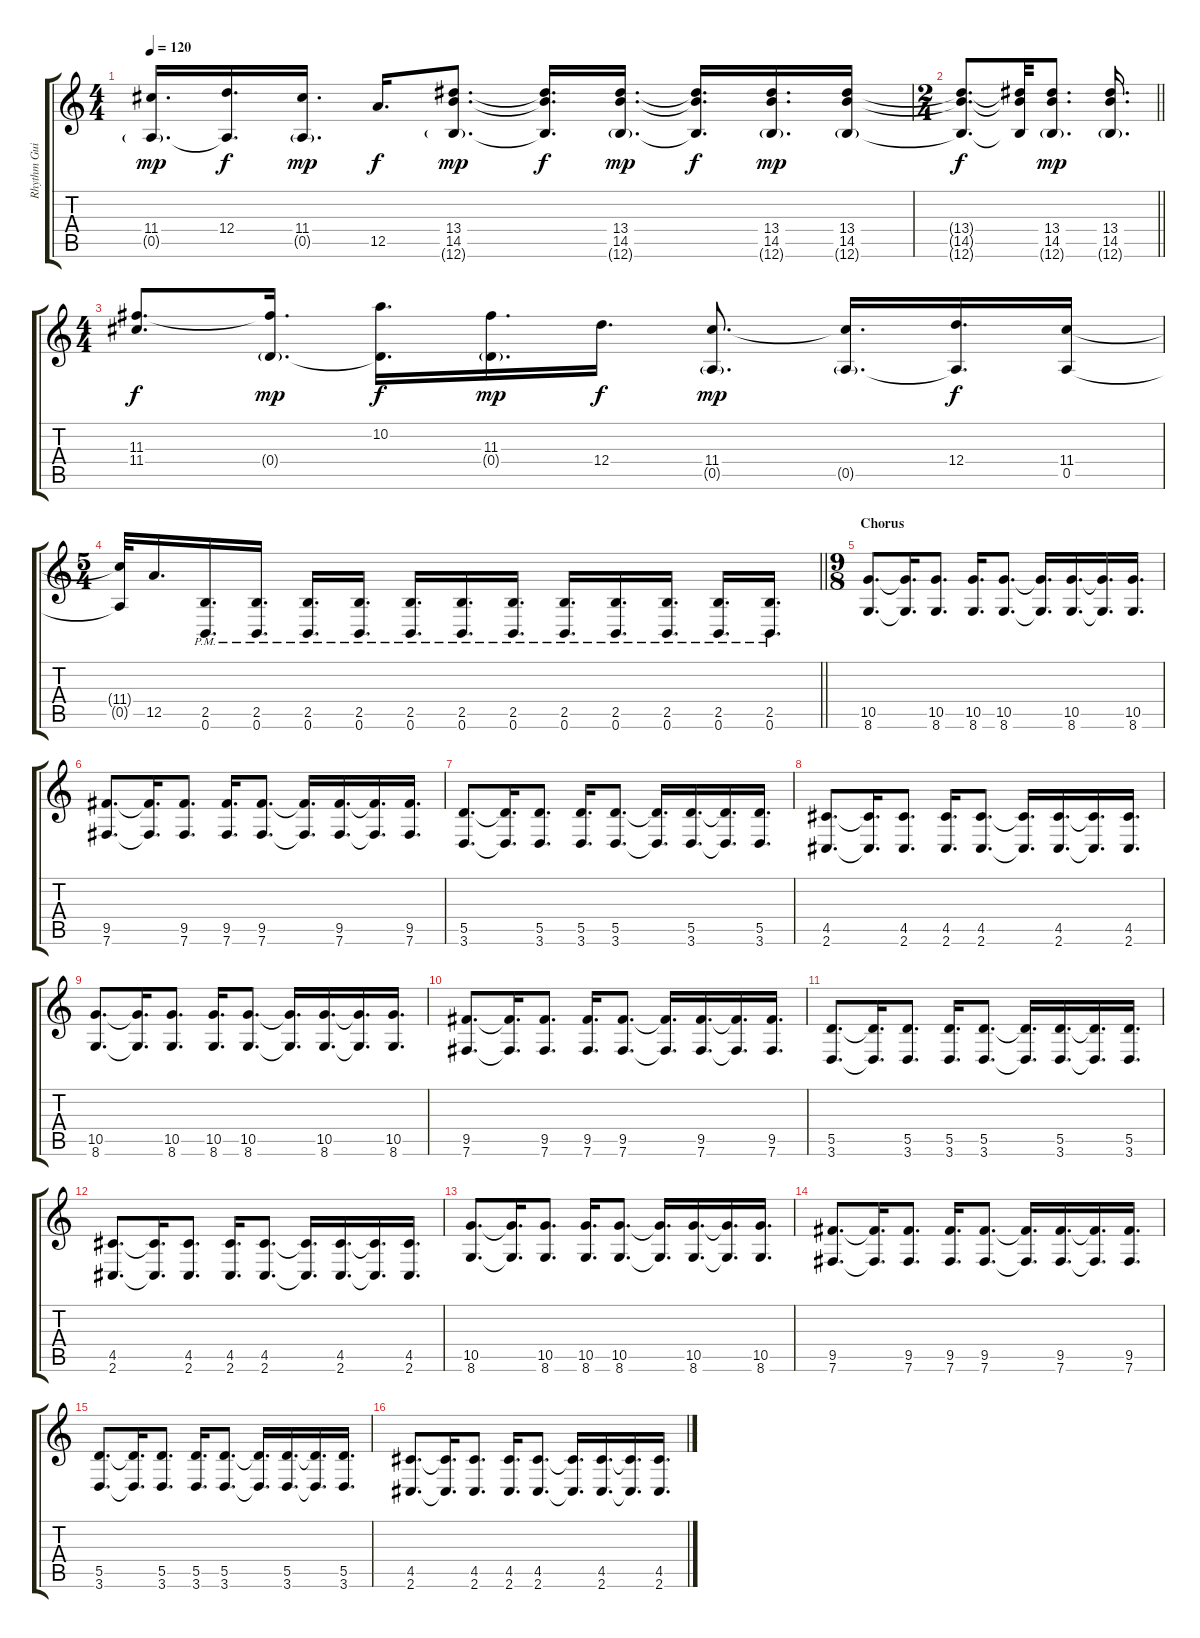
\track ("Rhythm Guitar" "Rhythm Gui") {instrument electricguitarjazz}
\staff {score tabs}
\tuning (E4 B3 G3 D3 A2 B1) {hide}
\ts (4 4)
\tempo 120
\clef g2
\ks c
(11.4{t} 0.5{g}).16{d dy mp} (12.4 0.5{t}).16{d dy f} (11.4 0.5{g}).16{d dy mp} 12.5.16{d dy f} (13.4 14.5 12.6{g}).8{d dy mp} (13.4{t} 14.5{t} 12.6{t}).16{d dy f} (13.4 14.5 12.6{g}).16{d dy mp} (13.4{t} 14.5{t} 12.6{t}).16{d dy f} (13.4 14.5 12.6{g}).16{d dy mp} (13.4 14.5 12.6{g}).16 |
\ts (2 4)
\barLineRight lightlight
(13.4{t} 14.5{t} 12.6{t}).8{d dy f} (13.4{t} 14.5{t} 12.6{t}).32 (13.4 14.5 12.6{g}).8{d dy mp} (13.4 14.5 12.6{g}).16{d} |
\ts (4 4)
(11.3 11.4).8{d dy f} (11.3{t} 0.4{g}).16{d dy mp} (10.2 0.4{t}).16{d dy f} (11.3 0.4{g}).16{d dy mp} 12.4.16{d dy f} (11.4 0.5{g}).8{d dy mp} (11.4{t} 0.5{g}).16{d} (12.4 0.5{t}).16{d dy f} (11.4 0.5).16 |
\ts (5 4)
\barLineRight lightlight
(11.4{t} 0.5{t}).32 12.5.16{d} (2.5{pm} 0.6{pm}).16{d} (2.5{pm} 0.6{pm}).16{d} (2.5{pm} 0.6{pm}).16{d} (2.5{pm} 0.6{pm}).16{d} (2.5{pm} 0.6{pm}).16{d} (2.5{pm} 0.6{pm}).16{d} (2.5{pm} 0.6{pm}).16{d} (2.5{pm} 0.6{pm}).16{d} (2.5{pm} 0.6{pm}).16{d} (2.5{pm} 0.6{pm}).16{d} (2.5{pm} 0.6{pm}).16{d} (2.5{pm} 0.6{pm}).16{d} |
\ts (9 8)
\section ("" "Chorus")
(10.5 8.6).8{d volume 16 instrument distortionguitar} (10.5{t} 8.6{t}).16{d} (10.5 8.6).8{d} (10.5 8.6).16{d} (10.5 8.6).8{d} (10.5{t} 8.6{t}).16{d} (10.5 8.6).16{d} (10.5{t} 8.6{t}).16{d} (10.5 8.6).16{d} |
(9.5 7.6).8{d} (9.5{t} 7.6{t}).16{d} (9.5 7.6).8{d} (9.5 7.6).16{d} (9.5 7.6).8{d} (9.5{t} 7.6{t}).16{d} (9.5 7.6).16{d} (9.5{t} 7.6{t}).16{d} (9.5 7.6).16{d} |
(5.5 3.6).8{d} (5.5{t} 3.6{t}).16{d} (5.5 3.6).8{d} (5.5 3.6).16{d} (5.5 3.6).8{d} (5.5{t} 3.6{t}).16{d} (5.5 3.6).16{d} (5.5{t} 3.6{t}).16{d} (5.5 3.6).16{d} |
(4.5 2.6).8{d} (4.5{t} 2.6{t}).16{d} (4.5 2.6).8{d} (4.5 2.6).16{d} (4.5 2.6).8{d} (4.5{t} 2.6{t}).16{d} (4.5 2.6).16{d} (4.5{t} 2.6{t}).16{d} (4.5 2.6).16{d} |
(10.5 8.6).8{d} (10.5{t} 8.6{t}).16{d} (10.5 8.6).8{d} (10.5 8.6).16{d} (10.5 8.6).8{d} (10.5{t} 8.6{t}).16{d} (10.5 8.6).16{d} (10.5{t} 8.6{t}).16{d} (10.5 8.6).16{d} |
(9.5 7.6).8{d} (9.5{t} 7.6{t}).16{d} (9.5 7.6).8{d} (9.5 7.6).16{d} (9.5 7.6).8{d} (9.5{t} 7.6{t}).16{d} (9.5 7.6).16{d} (9.5{t} 7.6{t}).16{d} (9.5 7.6).16{d} |
(5.5 3.6).8{d} (5.5{t} 3.6{t}).16{d} (5.5 3.6).8{d} (5.5 3.6).16{d} (5.5 3.6).8{d} (5.5{t} 3.6{t}).16{d} (5.5 3.6).16{d} (5.5{t} 3.6{t}).16{d} (5.5 3.6).16{d} |
(4.5 2.6).8{d} (4.5{t} 2.6{t}).16{d} (4.5 2.6).8{d} (4.5 2.6).16{d} (4.5 2.6).8{d} (4.5{t} 2.6{t}).16{d} (4.5 2.6).16{d} (4.5{t} 2.6{t}).16{d} (4.5 2.6).16{d} |
(10.5 8.6).8{d volume 16 instrument distortionguitar} (10.5{t} 8.6{t}).16{d} (10.5 8.6).8{d} (10.5 8.6).16{d} (10.5 8.6).8{d} (10.5{t} 8.6{t}).16{d} (10.5 8.6).16{d} (10.5{t} 8.6{t}).16{d} (10.5 8.6).16{d} |
(9.5 7.6).8{d} (9.5{t} 7.6{t}).16{d} (9.5 7.6).8{d} (9.5 7.6).16{d} (9.5 7.6).8{d} (9.5{t} 7.6{t}).16{d} (9.5 7.6).16{d} (9.5{t} 7.6{t}).16{d} (9.5 7.6).16{d} |
(5.5 3.6).8{d} (5.5{t} 3.6{t}).16{d} (5.5 3.6).8{d} (5.5 3.6).16{d} (5.5 3.6).8{d} (5.5{t} 3.6{t}).16{d} (5.5 3.6).16{d} (5.5{t} 3.6{t}).16{d} (5.5 3.6).16{d} |
(4.5 2.6).8{d} (4.5{t} 2.6{t}).16{d} (4.5 2.6).8{d} (4.5 2.6).16{d} (4.5 2.6).8{d} (4.5{t} 2.6{t}).16{d} (4.5 2.6).16{d} (4.5{t} 2.6{t}).16{d} (4.5 2.6).16{d}
